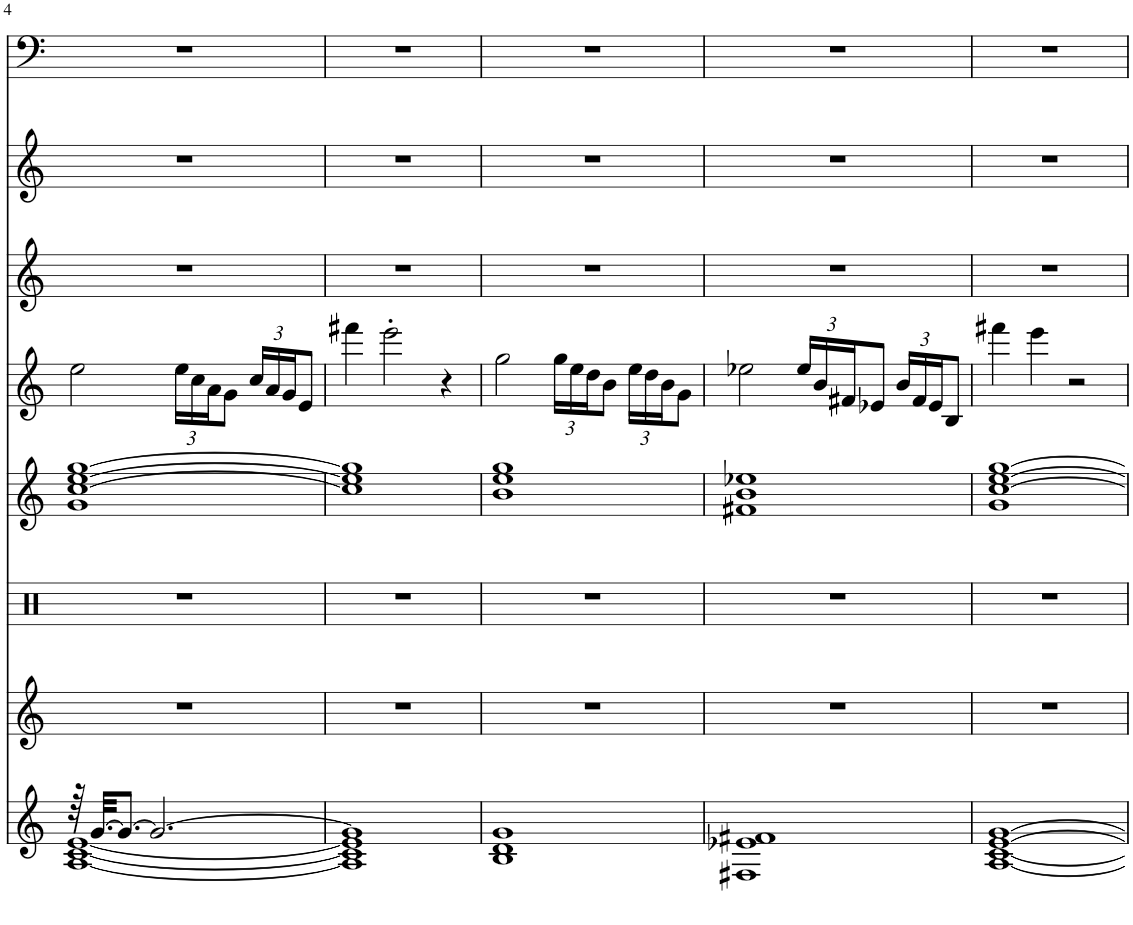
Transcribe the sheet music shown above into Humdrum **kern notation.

**kern	**kern	**kern	**kern	**kern	**kern	**kern	**kern
*part8	*part7	*part6	*part5	*part4	*part3	*part2	*part1
*staff8	*staff7	*staff6	*staff5	*staff4	*staff3	*staff2	*staff1
*I"E.Piano	*I"Clean Guitar	*I"Percussion	*I"Warm Pad	*I"Sweep Pad	*I"Bass Lead	*I"E.Piano	*I"Synth Bass 2, American Boy
*I'E.Pno	*	*	*	*	*	*I'E.Pno	*
!!LO:PB:g=z
*clefG2	*clefG2	*clefX	*clefG2	*clefG2	*clefG2	*clefG2	*clefF4
*k[]	*k[]	*k[]	*k[]	*k[]	*k[]	*k[]	*k[]
*M4/4	*M4/4	*M4/4	*M4/4	*M4/4	*M4/4	*M4/4	*M4/4
=4	=4	=4	=4	=4	=4	=4	=4
*^	*	*	*^	*	*	*	*
64r	[1A [1c [1e	1r	1r	[1cc [1ee [1gg	1g	2ee\	1r	1r	1r
[32.g/KKL	.	.	.	.	.	.	.	.	.
8.g/J_	.	.	.	.	.	.	.	.	.
2.g/_	.	.	.	.	.	.	.	.	.
*	*	*	*	*	*	*Xbrackettup	*	*	*
.	.	.	.	.	.	24ee\LL	.	.	.
.	.	.	.	.	.	24cc\	.	.	.
.	.	.	.	.	.	24a\J	.	.	.
.	.	.	.	.	.	8g\J	.	.	.
.	.	.	.	.	.	24cc/LL	.	.	.
.	.	.	.	.	.	24a/	.	.	.
.	.	.	.	.	.	24g/J	.	.	.
.	.	.	.	.	.	8e/J	.	.	.
*	*	*	*	*v	*v	*	*	*	*
=5	=5	=5	=5	=5	=5	=5	=5	=5
1g]	1A] 1c] 1e]	1r	1r	1cc] 1ee] 1gg]	4fff#X\	1r	1r	1r
.	.	.	.	.	2eee'\	.	.	.
.	.	.	.	.	4r	.	.	.
*v	*v	*	*	*	*	*	*	*
=6	=6	=6	=6	=6	=6	=6	=6
1B 1d 1g	1r	1r	1b 1ee 1gg	2gg\	1r	1r	1r
.	.	.	.	24gg\LL	.	.	.
.	.	.	.	24ee\	.	.	.
.	.	.	.	24dd\J	.	.	.
.	.	.	.	8b\J	.	.	.
.	.	.	.	24ee\LL	.	.	.
.	.	.	.	24dd\	.	.	.
.	.	.	.	24b\J	.	.	.
.	.	.	.	8g\J	.	.	.
=7	=7	=7	=7	=7	=7	=7	=7
1F#X 1e-X 1f#X	1r	1r	1f#X 1b 1ee-X	2ee-X\	1r	1r	1r
.	.	.	.	24ee-/LL	.	.	.
.	.	.	.	24b/	.	.	.
.	.	.	.	24f#X/J	.	.	.
.	.	.	.	8e-X/J	.	.	.
.	.	.	.	24b/LL	.	.	.
.	.	.	.	24f#/	.	.	.
.	.	.	.	24e-/J	.	.	.
.	.	.	.	8B/J	.	.	.
=8	=8	=8	=8	=8	=8	=8	=8
*	*	*	*^	*	*	*	*
[1A [1c [1e [1g	1r	1r	[1cc [1ee [1gg	1g	4fff#X\	1r	1r	1r
.	.	.	.	.	4eee\	.	.	.
.	.	.	.	.	2r	.	.	.
*	*	*	*v	*v	*	*	*	*
=	=	=	=	=	=	=	=
*-	*-	*-	*-	*-	*-	*-	*-
